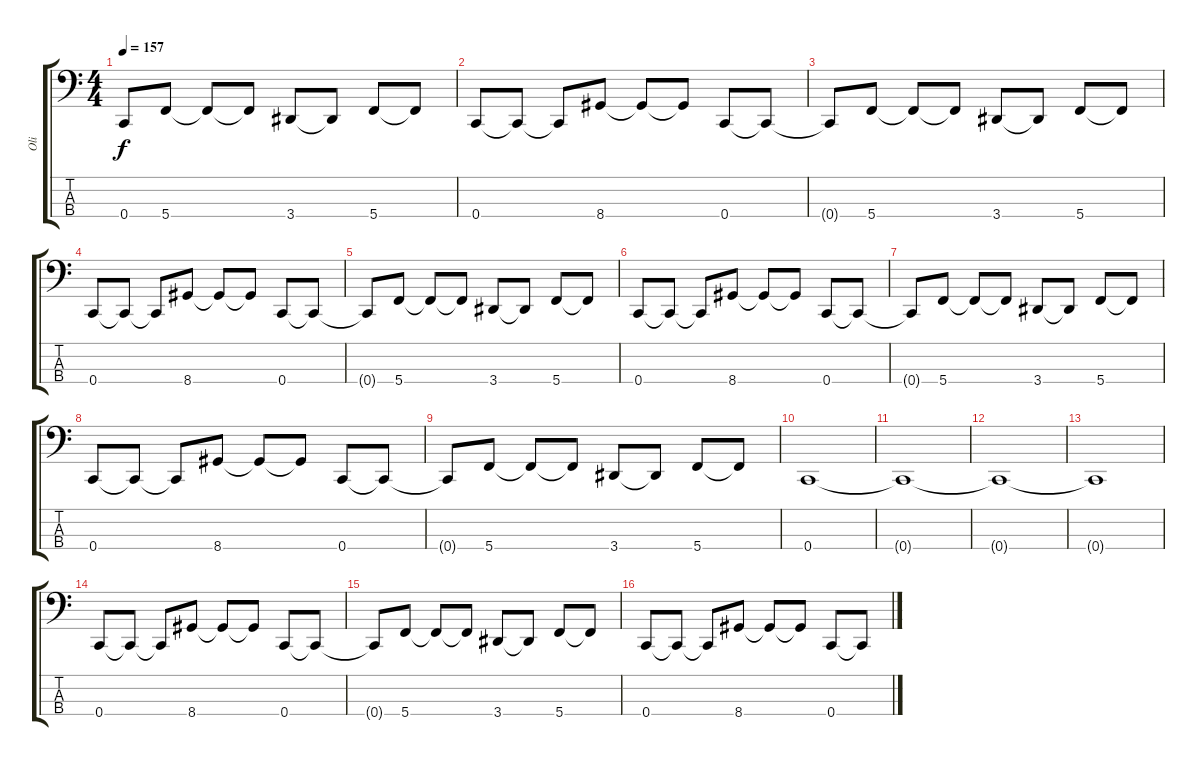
\track ("Oli" "Oli") {instrument electricbassfinger}
\staff {score tabs}
\tuning (F2 C2 G1 C1) {hide}
\ts (4 4)
\tempo 157
\clef f4
\ks c
0.4{t}.8{dy f} 5.4.8 5.4{t}.8 5.4{t}.8 3.4.8 3.4{t}.8 5.4.8 5.4{t}.8 |
0.4.8 0.4{t}.8 0.4{t}.8 8.4.8 8.4{t}.8 8.4{t}.8 0.4.8 0.4{t}.8 |
0.4{t}.8 5.4.8 5.4{t}.8 5.4{t}.8 3.4.8 3.4{t}.8 5.4.8 5.4{t}.8 |
0.4.8 0.4{t}.8 0.4{t}.8 8.4.8 8.4{t}.8 8.4{t}.8 0.4.8 0.4{t}.8 |
0.4{t}.8 5.4.8 5.4{t}.8 5.4{t}.8 3.4.8 3.4{t}.8 5.4.8 5.4{t}.8 |
0.4.8 0.4{t}.8 0.4{t}.8 8.4.8 8.4{t}.8 8.4{t}.8 0.4.8 0.4{t}.8 |
0.4{t}.8 5.4.8 5.4{t}.8 5.4{t}.8 3.4.8 3.4{t}.8 5.4.8 5.4{t}.8 |
0.4.8 0.4{t}.8 0.4{t}.8 8.4.8 8.4{t}.8 8.4{t}.8 0.4.8 0.4{t}.8 |
0.4{t}.8 5.4.8 5.4{t}.8 5.4{t}.8 3.4.8 3.4{t}.8 5.4.8 5.4{t}.8 |
0.4.1 |
0.4{t}.1 |
0.4{t}.1 |
0.4{t}.1 |
0.4.8 0.4{t}.8 0.4{t}.8 8.4.8 8.4{t}.8 8.4{t}.8 0.4.8 0.4{t}.8 |
0.4{t}.8 5.4.8 5.4{t}.8 5.4{t}.8 3.4.8 3.4{t}.8 5.4.8 5.4{t}.8 |
0.4.8 0.4{t}.8 0.4{t}.8 8.4.8 8.4{t}.8 8.4{t}.8 0.4.8 0.4{t}.8
